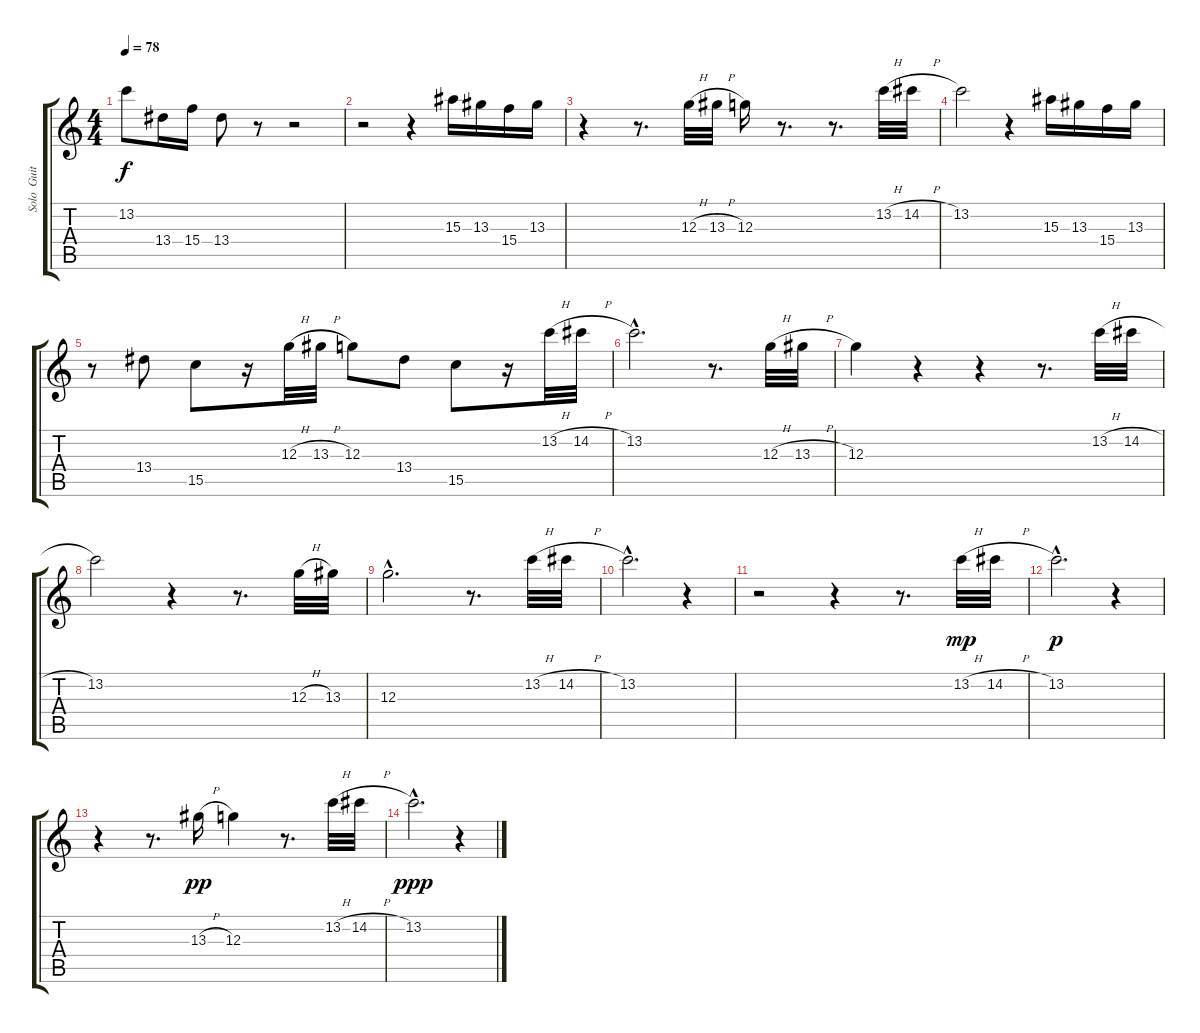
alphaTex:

\track ("Solo  Guitar" "Solo  Guit") {instrument electricguitarclean}
\staff {score tabs}
\tuning (E4 B3 G3 D3 A2 E2) {hide}
\ts (4 4)
\tempo 78
\clef g2
\ks c
13.2.8{dy f} 13.4.16 15.4.16 13.4.8 r.8 r.2 |
r.2 r.4 15.3.16 13.3.16 15.4.16 13.3.16 |
r.4 r.8{d} 12.3{h}.32 13.3{h}.32 12.3.16 r.8{d} r.8{d} 13.2{h}.32 14.2{h}.32 |
13.2.2 r.4 15.3.16 13.3.16 15.4.16 13.3.16 |
r.8 13.4.8 15.5.8 r.16 12.3{h}.32 13.3{h}.32 12.3.8 13.4.8 15.5.8 r.16 13.2{h}.32 14.2{h}.32 |
13.2{hac}.2{d} r.8{d} 12.3{h}.32 13.3{h}.32 |
12.3.4 r.4 r.4 r.8{d} 13.2{h}.32 14.2{h}.32 |
13.2.2 r.4 r.8{d} 12.3{h}.32 13.3.32 |
12.3{hac}.2{d} r.8{d} 13.2{h}.32 14.2{h}.32 |
13.2{hac}.2{d} r.4 |
r.2 r.4 r.8{d} 13.2{h}.32{dy mp} 14.2{h}.32 |
13.2{hac}.2{d dy p} r.4 |
r.4 r.8{d} 13.3{h}.16{dy pp} 12.3.4 r.8{d} 13.2{h}.32 14.2{h}.32 |
13.2{hac}.2{d dy ppp} r.4
